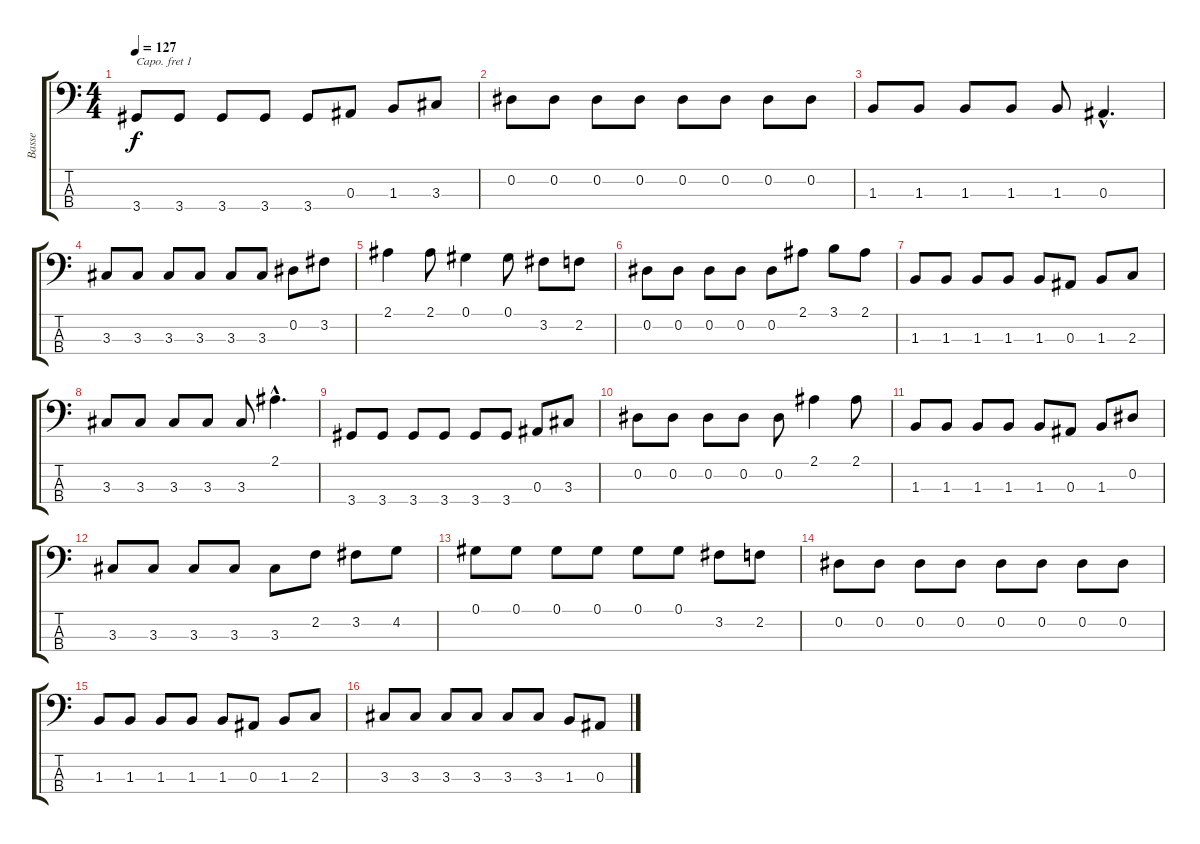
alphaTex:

\track ("Basse" "Basse") {instrument fretlessbass}
\staff {score tabs}
\capo 1
\tuning (G2 D2 A1 E1) {hide}
\ts (4 4)
\tempo 127
\clef f4
\ks c
3.4.8{dy f} 3.4.8 3.4.8 3.4.8 3.4.8 0.3.8 1.3.8 3.3.8 |
0.2.8 0.2.8 0.2.8 0.2.8 0.2.8 0.2.8 0.2.8 0.2.8 |
1.3.8 1.3.8 1.3.8 1.3.8 1.3.8 0.3{hac}.4{d} |
3.3.8 3.3.8 3.3.8 3.3.8 3.3.8 3.3.8 0.2.8 3.2.8 |
2.1.4 2.1.8 0.1.4 0.1.8 3.2.8 2.2.8 |
0.2.8 0.2.8 0.2.8 0.2.8 0.2.8 2.1.8 3.1.8 2.1.8 |
1.3.8 1.3.8 1.3.8 1.3.8 1.3.8 0.3.8 1.3.8 2.3.8 |
3.3.8 3.3.8 3.3.8 3.3.8 3.3.8 2.1{hac}.4{d} |
3.4.8 3.4.8 3.4.8 3.4.8 3.4.8 3.4.8 0.3.8 3.3.8 |
0.2.8 0.2.8 0.2.8 0.2.8 0.2.8 2.1.4 2.1.8 |
1.3.8 1.3.8 1.3.8 1.3.8 1.3.8 0.3.8 1.3.8 0.2.8 |
3.3.8 3.3.8 3.3.8 3.3.8 3.3.8 2.2.8 3.2.8 4.2.8 |
0.1.8 0.1.8 0.1.8 0.1.8 0.1.8 0.1.8 3.2.8 2.2.8 |
0.2.8 0.2.8 0.2.8 0.2.8 0.2.8 0.2.8 0.2.8 0.2.8 |
1.3.8 1.3.8 1.3.8 1.3.8 1.3.8 0.3.8 1.3.8 2.3.8 |
3.3.8 3.3.8 3.3.8 3.3.8 3.3.8 3.3.8 1.3.8 0.3.8
